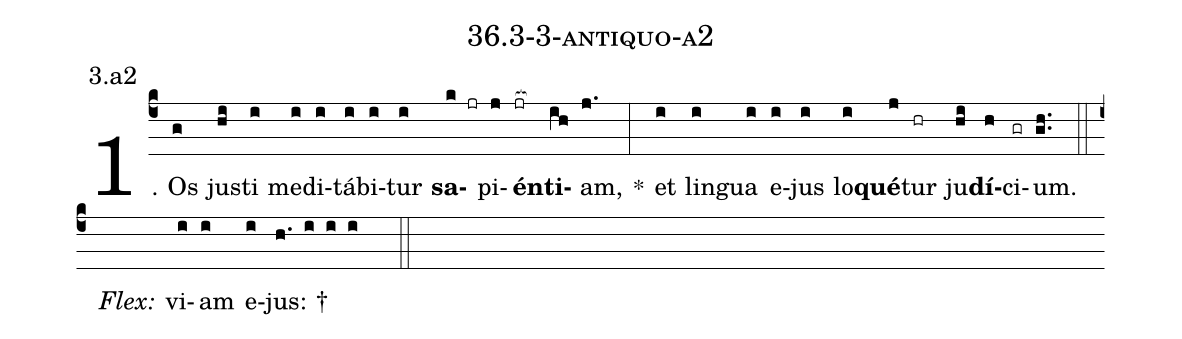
name: 36.3-3-antiquo-a2;
annotation: 3.a2;
%%
(c4)1. Os(g) jus(hi)ti(i) me(i)di(i)tá(i)bi(i)tur(i) <b>sa</b>(k jr)pi(j)<b>én</b>(jr[ocb:1{])<b>ti</b>(ih[ocb:0}])am,(j.) *(:) et(i) lin(i)gua(i) e(i)jus(i) lo(i)<b>qué</b>(j)tur(hr) ju(hi)<b>dí</b>(h)ci(gr)um.(gh..) (::)
<i>Flex:</i>()  vi(i)am(i) e(i)jus: †(h. i i i  ::)

%E(i) u(i) o(j) u(hi) a(h) e.(gh..) (::)
